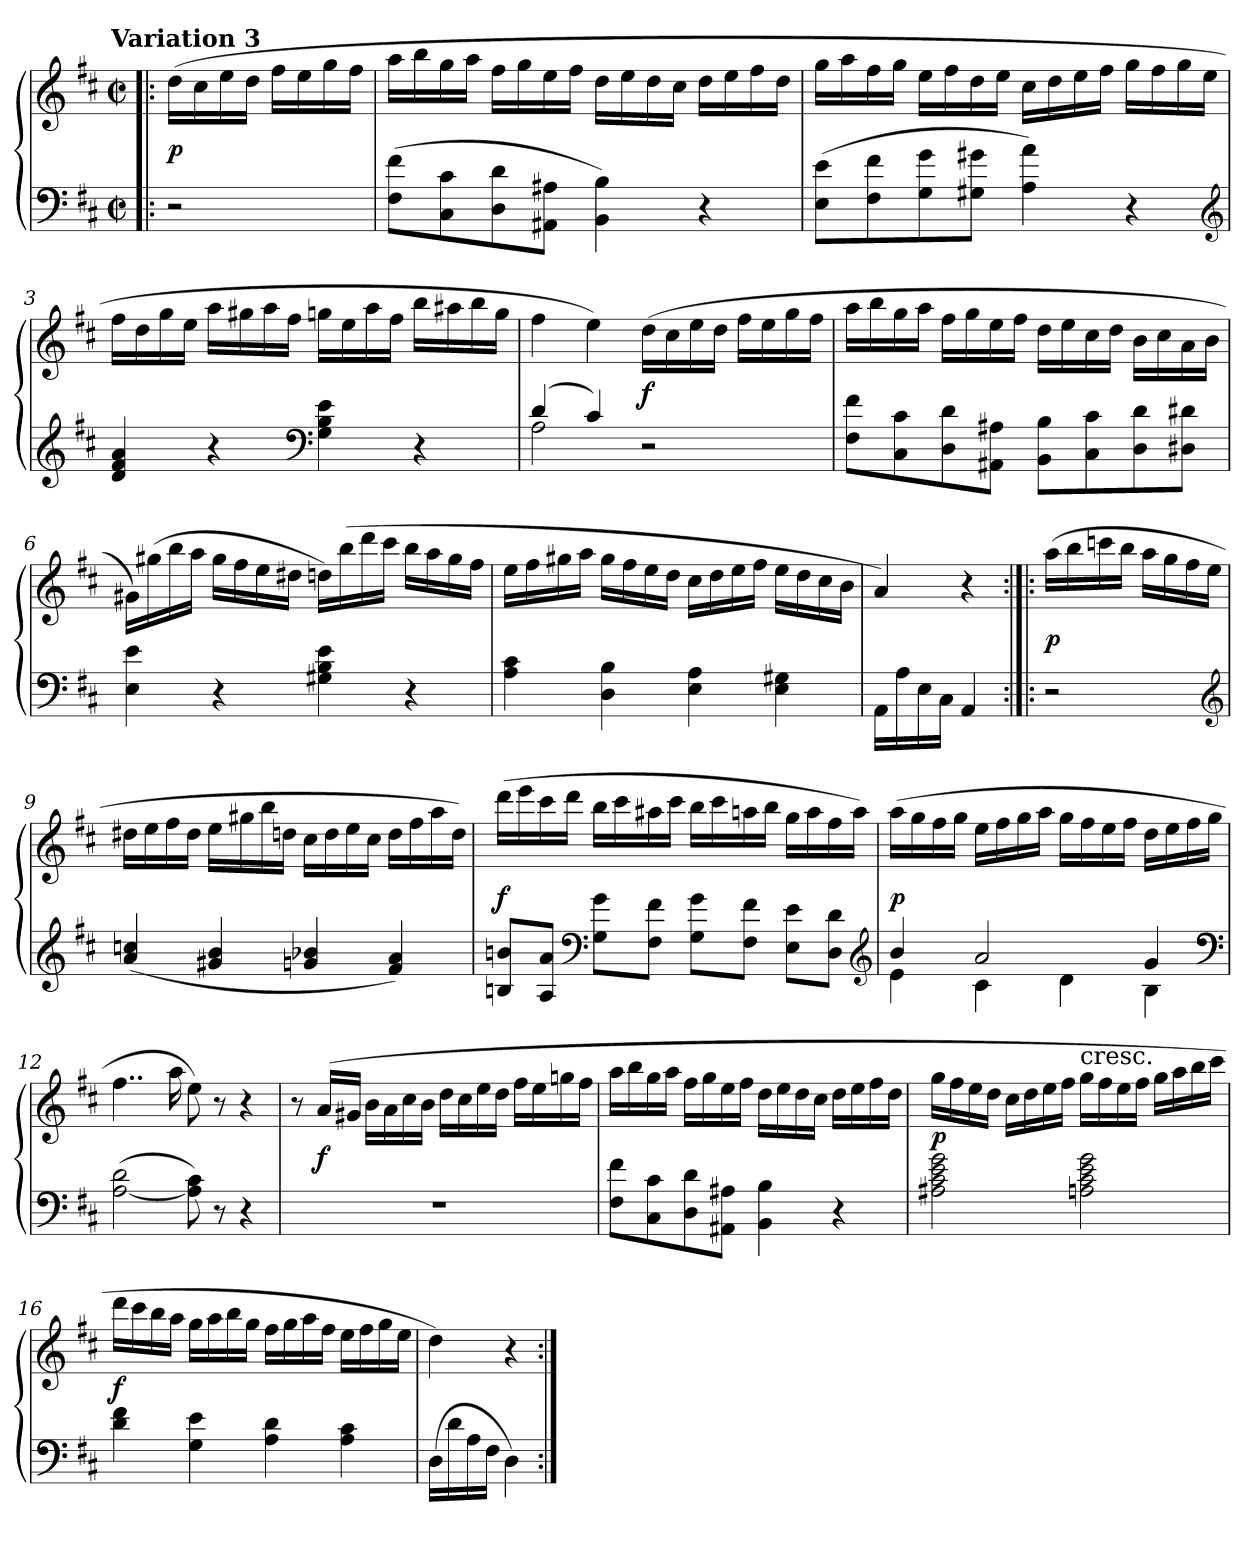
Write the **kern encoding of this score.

**kern	**kern	**dynam
*part1	*part1	*part1
*staff2	*staff1	*staff1/2
*clefF4	*clefG2	*
*k[f#c#]	*k[f#c#]	*
!!LO:TX:omd:t=Variation 3
*M2/2	*M2/2	*
*met(c|)	*met(c|)	*
*MM120	*MM120	*
=!|:	=!|:	=!|:
2r	(16ddLL	p
.	16cc#	.
.	16ee	.
.	16ddJJ	.
.	16ff#LL	.
.	16ee	.
.	16gg	.
.	16ff#JJ	.
=1	=1	=1
(8F# 8f#L	16aaLL	.
.	16bb	.
8C# 8c#	16gg	.
.	16aaJJ	.
8D 8d	16ff#LL	.
.	16gg	.
8AA#X 8A#XJ	16ee	.
.	16ff#JJ	.
4BB 4B)	16ddLL	.
.	16ee	.
.	16dd	.
.	16cc#JJ	.
4r	16ddLL	.
.	16ee	.
.	16ff#	.
.	16ddJJ	.
=2	=2	=2
(8E 8eL	16ggLL	.
.	16aa	.
8F# 8f#	16ff#	.
.	16ggJJ	.
8G 8g	16eeLL	.
.	16ff#	.
8G#X 8g#XJ	16dd	.
.	16eeJJ	.
4A 4a)	16cc#LL	.
.	16dd	.
.	16ee	.
.	16ff#JJ	.
4r	16ggLL	.
.	16ff#	.
.	16gg	.
.	16eeJJ	.
*clefG2	*	*
=3	=3	=3
4d 4f# 4a	16ff#LL	.
.	16dd	.
.	16gg	.
.	16eeJJ	.
4r	16aaLL	.
.	16gg#X	.
.	16aa	.
.	16ff#JJ	.
*clefF4	*	*
4G 4B 4e	16ggnLL	.
.	16ee	.
.	16aa	.
.	16ff#JJ	.
4r	16bbLL	.
.	16aa#X	.
.	16bb	.
.	16ggJJ	.
=4	=4	=4
*^	*	*
(4d	2A	4ff#	.
4c#)	.	4ee)	.
2ryy	2r	(16ddLL	f
.	.	16cc#	.
.	.	16ee	.
.	.	16ddJJ	.
.	.	16ff#LL	.
.	.	16ee	.
.	.	16gg	.
.	.	16ff#JJ	.
*v	*v	*	*
=5	=5	=5
8F# 8f#L	16aaLL	.
.	16bb	.
8C# 8c#	16gg	.
.	16aaJJ	.
8D 8d	16ff#LL	.
.	16gg	.
8AA#X 8A#XJ	16ee	.
.	16ff#JJ	.
8BB 8BL	16ddLL	.
.	16ee	.
8C# 8c#	16cc#	.
.	16ddJJ	.
8D 8d	16bLL	.
.	16cc#	.
8D#X 8d#XJ	16a	.
.	16bJJ	.
=6	=6	=6
4E 4e	16g#XLL)	.
.	(16gg#X	.
.	16bb	.
.	16aaJJ	.
4r	16gg#LL	.
.	16ff#	.
.	16ee	.
.	16dd#XJJ	.
4G#X 4B 4e	16ddnLL)	.
.	(16bb	.
.	16ddd	.
.	16ccc#JJ	.
4r	16bbLL	.
.	16aa	.
.	16gg#	.
.	16ff#JJ	.
=7	=7	=7
4A 4c#	16eeLL	.
.	16ff#	.
.	16gg#X	.
.	16aaJJ	.
4D 4B	16gg#LL	.
.	16ff#	.
.	16ee	.
.	16ddJJ	.
4E 4A	16cc#LL	.
.	16dd	.
.	16ee	.
.	16ff#JJ	.
4E 4G#X	16eeLL	.
.	16dd	.
.	16cc#	.
.	16bJJ	.
=8	=8	=8
16AALL	4a)	.
16A	.	.
16E	.	.
16C#JJ	.	.
4AA	4r	.
=:|!|:	=:|!|:	=:|!|:
2r	(16aaLL	p
.	16bb	.
.	16cccn	.
.	16bbJJ	.
.	16aaLL	.
.	16gg	.
.	16ff#	.
.	16eeJJ	.
*clefG2	*	*
=9	=9	=9
(4a/ 4ccn/	16dd#XLL	.
.	16ee	.
.	16ff#	.
.	16dd#JJ	.
4g#X 4b	16eeLL	.
.	16gg#X	.
.	16bb	.
.	16ddnJJ	.
4gn 4b-X	16cc#LL	.
.	16dd	.
.	16ee	.
.	16cc#JJ	.
4f# 4a)	16ddLL	.
.	16ff#	.
.	16aa	.
.	16ddJJ)	.
=10	=10	=10
8Bn 8bnL	(16dddLL	f
.	16eee	.
8A 8aJ	16ccc#	.
.	16dddJJ	.
*clefF4	*	*
8G 8gL	16bbLL	.
.	16ccc#	.
8F# 8f#J	16aa#X	.
.	16ccc#JJ	.
8G 8gL	16bbLL	.
.	16ccc#	.
8F# 8f#J	16aan	.
.	16bbJJ	.
8E 8eL	16ggLL	.
.	16aa	.
8D 8dJ	16ff#	.
.	16aaJJ)	.
*clefG2	*	*
=11	=11	=11
*^	*	*
4b	4e	(16aaLL	p
.	.	16gg	.
.	.	16ff#	.
.	.	16ggJJ	.
2a	4c#	16eeLL	.
.	.	16ff#	.
.	.	16gg	.
.	.	16aaJJ	.
.	4d	16ggLL	.
.	.	16ff#	.
.	.	16ee	.
.	.	16ff#JJ	.
4g	4B	16ddLL	.
.	.	16ee	.
.	.	16ff#	.
.	.	16ggJJ	.
*v	*v	*	*
*clefF4	*	*
=12	=12	=12
([2A 2d	4..ff#	.
.	16aa	.
8A] 8c#)	8ee)	.
8r	8r	.
4r	4r	.
=13	=13	=13
1r	8r	.
.	(>16aLL	f
.	16g#XJJ	.
.	16bLL	.
.	16a	.
.	16cc#	.
.	16bJJ	.
.	16ddLL	.
.	16cc#	.
.	16ee	.
.	16ddJJ	.
.	16ff#LL	.
.	16ee	.
.	16ggn	.
.	16ff#JJ	.
=14	=14	=14
8F# 8f#L	16aaLL	.
.	16bb	.
8C# 8c#	16gg	.
.	16aaJJ	.
8D 8d	16ff#LL	.
.	16gg	.
8AA#X 8A#XJ	16ee	.
.	16ff#JJ	.
4BB 4B	16ddLL	.
.	16ee	.
.	16dd	.
.	16cc#JJ	.
4r	16ddLL	.
.	16ee	.
.	16ff#	.
.	16ddJJ	.
=15	=15	=15
2A#X 2c# 2e 2g	16ggLL	p
.	16ff#	.
.	16ee	.
.	16ddJJ	.
.	16cc#LL	.
.	16dd	.
.	16ee	.
.	16ff#JJ	.
!	!LO:TX:t=cresc.	!
2An 2c# 2e 2g	16ggLL	.
.	16ff#	.
.	16ee	.
.	16ff#JJ	.
.	16ggLL	.
.	16aa	.
.	16bb	.
.	16ccc#JJ	.
=16	=16	=16
4d 4f#	16dddLL	f
.	16ccc#	.
.	16bb	.
.	16aaJJ	.
4G 4e	16ggLL	.
.	16aa	.
.	16bb	.
.	16ggJJ	.
4A 4d	16ff#LL	.
.	16gg	.
.	16aa	.
.	16ff#JJ	.
4A 4c#	16eeLL	.
.	16ff#	.
.	16gg	.
.	16eeJJ	.
=17	=17	=17
(16DLL	4dd)	.
16d	.	.
16A	.	.
16F#JJ	.	.
4D)	4r	.
=:|!	=:|!	=:|!
*-	*-	*-
